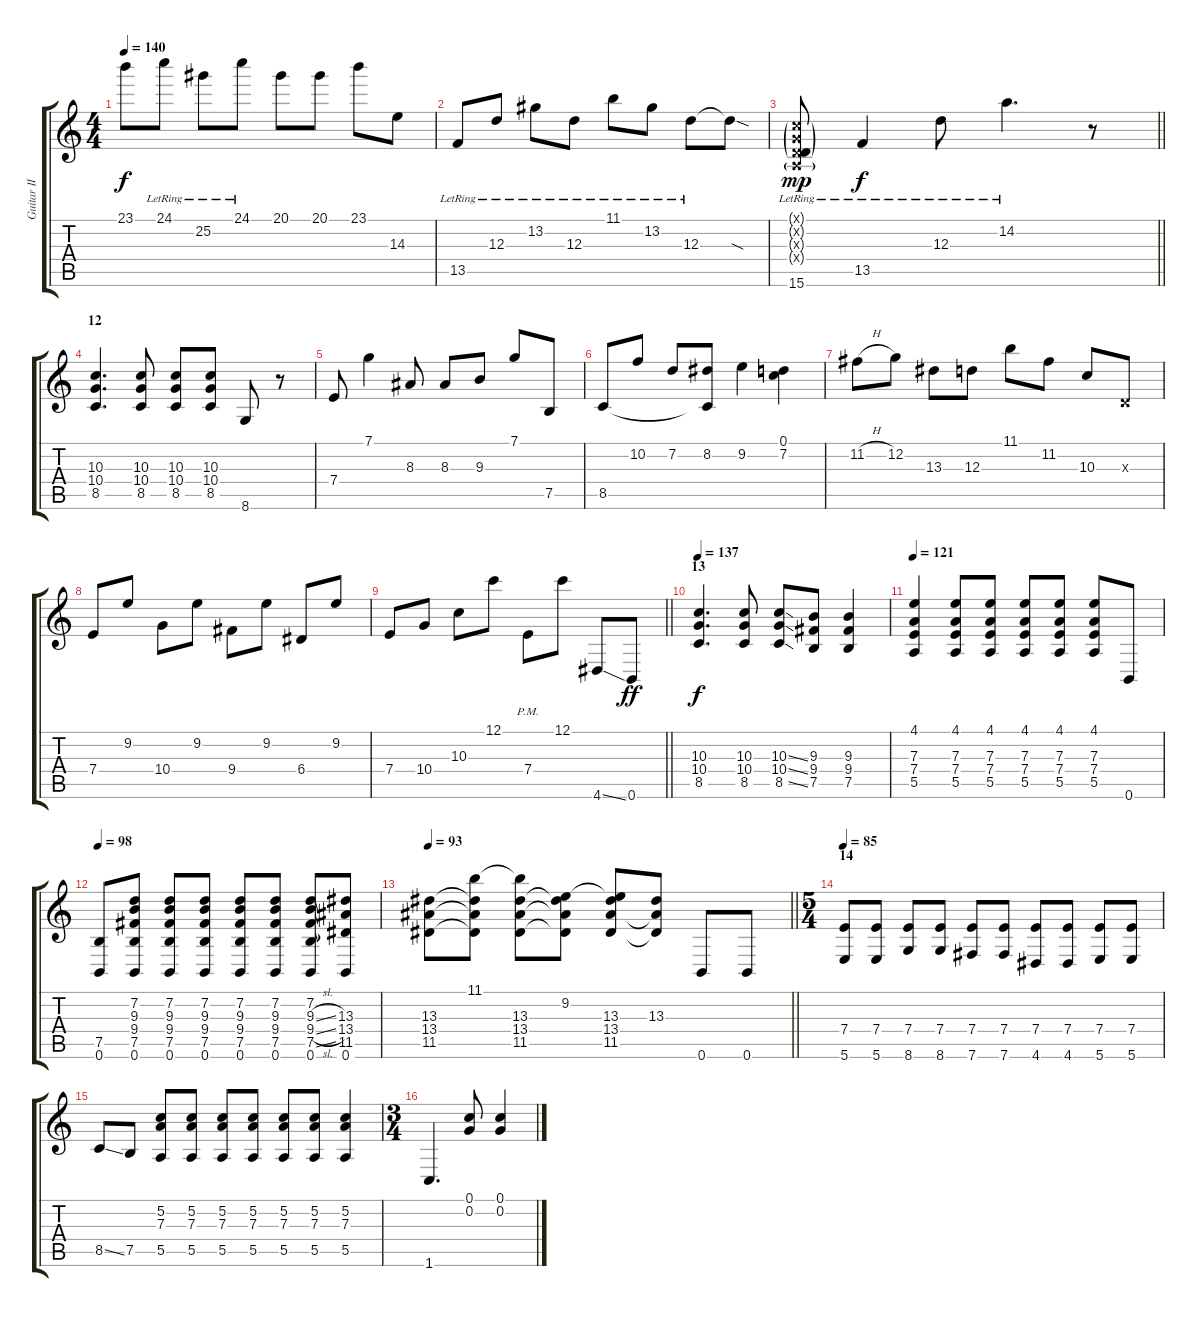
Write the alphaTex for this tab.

\track ("Guitar II" "Guitar II") {instrument overdrivenguitar}
\staff {score tabs}
\tuning (C4 G3 D3 A2 E2 B1) {hide}
\ts (4 4)
\tempo 140
\clef g2
\ks c
23.1.8{dy f} 24.1{lr}.8 25.2{lr}.8 24.1{lr}.8 20.1.8 20.1.8 23.1.8 14.3.8 |
13.5{lr}.8 12.3{lr}.8 13.2{lr}.8 12.3{lr}.8 11.1{lr}.8 13.2{lr}.8 12.3{lr}.8 12.3{sod t}.8 |
\barLineRight lightlight
(0.1{g x} 0.2{g x} 0.3{g x} 0.4{g x} 15.6{lr}).8{dy mp} 13.5{lr}.4{dy f} 12.3{lr}.8 14.2{lr}.4{d} r.8 |
\section ("" "12")
(10.3 10.4 8.5).4{d} (10.3 10.4 8.5).8 (10.3 10.4 8.5).8 (10.3 10.4 8.5).8 8.6.8 r.8 |
7.4.8 7.1.4 8.3.8 8.3.8 9.3.8 7.1.8 7.5.8 |
8.5.8 10.2.8 7.2.8 (8.2 8.5{t}).8 9.2.4 (0.1 7.2).4 |
11.2{h}.8 12.2.8 13.3.8 12.3.8 11.1.8 11.2.8 10.3.8 0.3{x}.8 |
7.4.8 9.2.8 10.4.8 9.2.8 9.4.8 9.2.8 6.4.8 9.2.8 |
\barLineRight lightlight
7.4.8 10.4.8 10.3.8 12.1.8 7.4{pm}.8 12.1.8 4.6{ss}.8 0.6.8{dy ff} |
\section ("" "13")
\tempo 137
(10.3 10.4 8.5).4{d dy f} (10.3 10.4 8.5).8 (10.3{ss} 10.4{ss} 8.5{ss}).8 (9.3 9.4 7.5).8 (9.3 9.4 7.5).4 |
\tempo 121
(4.1 7.3 7.4 5.5).4 (4.1 7.3 7.4 5.5).8 (4.1 7.3 7.4 5.5).8 (4.1 7.3 7.4 5.5).8 (4.1 7.3 7.4 5.5).8 (4.1 7.3 7.4 5.5).8 0.6.8 |
\tempo 98
(7.5 0.6).8 (7.2 9.3 9.4 7.5 0.6).8 (7.2 9.3 9.4 7.5 0.6).8 (7.2 9.3 9.4 7.5 0.6).8 (7.2 9.3 9.4 7.5 0.6).8 (7.2 9.3 9.4 7.5 0.6).8 (7.2 9.3{sl} 9.4{sl} 7.5{sl} 0.6).8 (13.3 13.4 11.5 0.6).8 |
\tempo 93
\barLineRight lightlight
(13.3 13.4 11.5).8 (11.1 13.3{t} 13.4{t} 11.5{t}).8 (11.1{t} 13.3 13.4 11.5).8 (9.2 13.3{t} 13.4{t} 11.5{t}).8 (9.2{t} 13.3 13.4 11.5).8 (13.3 13.4{t} 11.5{t}).8 0.6.8 0.6.8 |
\ts (5 4)
\section ("" "14")
\tempo 85
(7.4 5.6).8 (7.4 5.6).8 (7.4 8.6).8 (7.4 8.6).8 (7.4 7.6).8 (7.4 7.6).8 (7.4 4.6).8 (7.4 4.6).8 (7.4 5.6).8 (7.4 5.6).8 |
8.5{ss}.8 7.5.8 (5.2 7.3 5.5).8 (5.2 7.3 5.5).8 (5.2 7.3 5.5).8 (5.2 7.3 5.5).8 (5.2 7.3 5.5).8 (5.2 7.3 5.5).8 (5.2 7.3 5.5).4 |
\ts (3 4)
1.6.4{d} (0.1 0.2).8 (0.1 0.2).4
